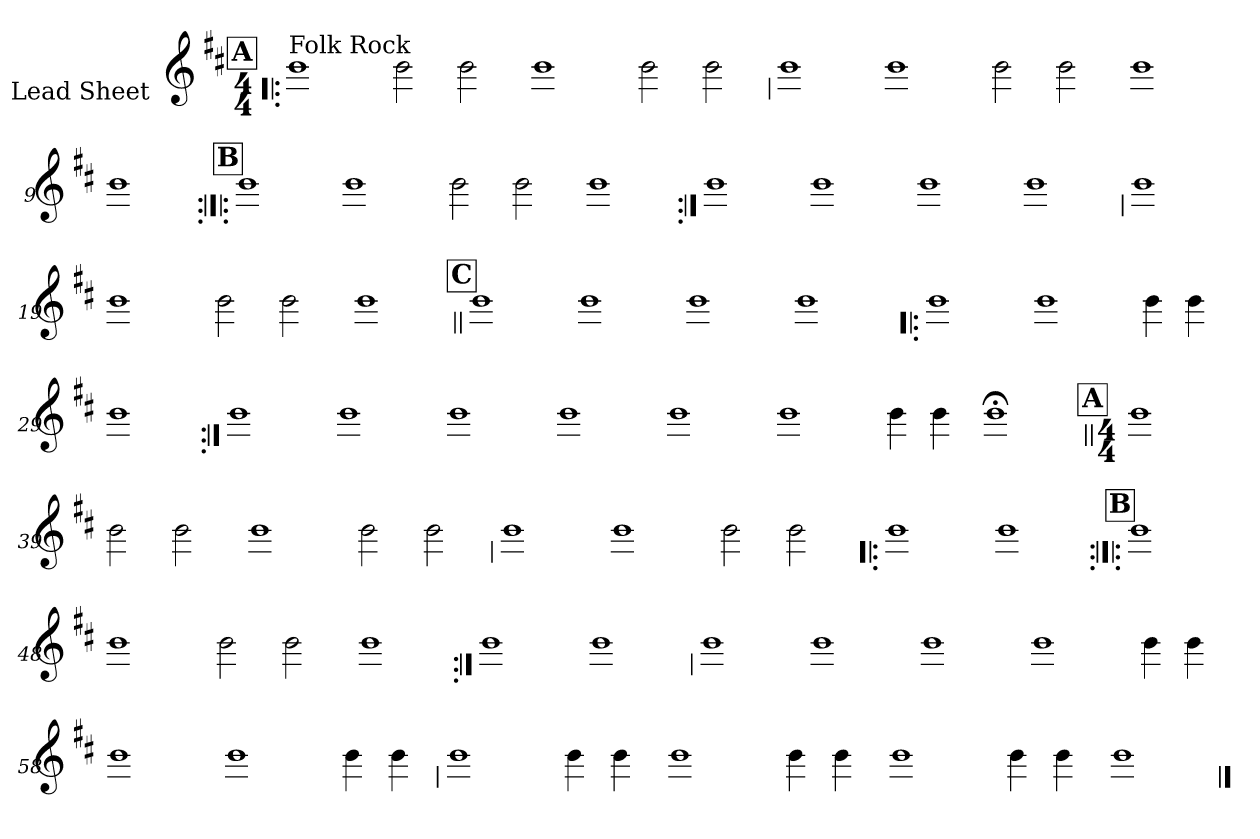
**kern
*part1
*staff1
*I"Lead Sheet
*stria0
*clefG2
*k[f#c#]
*D:
*M4/4
*MM180
!!LO:REH:place=s1:a:t=A
=1!|:
!LO:TX:a:t=Folk Rock
1b
=2-
2b
2b
=3-
1b
=4-
2b
2b
!!LO:LB:g=z
=5
1b
=6-
1b
=7-
2b
2b
=8-
1b
=9-
1b
!!LO:LB:g=z
!!LO:REH:place=s1:a:t=B
=10:|!|:
1b
=11-
1b
=12-
2b
2b
=13-
1b
!!LO:LB:g=z
=14:|!
1b
=15-
1b
=16-
1b
=17-
1b
!!LO:LB:g=z
=18
1b
=19-
1b
=20-
2b
2b
=21-
1b
!!LO:LB:g=z
!!LO:REH:place=s1:a:t=C
=22||
1b
=23-
1b
=24-
1b
=25-
1b
=26!|:
1b
=27-
1b
=28-
4b
4b
=29-
1b
!!LO:LB:g=z
=30:|!
1b
=31-
1b
=32-
1b
=33-
1b
=34-
1b
=35-
1b
=36-
4b
4b
=37-
1b;
!!LO:LB:g=z
!!LO:REH:place=s1:a:t=A
=38||
*M4/4
1b
=39-
2b
2b
=40-
1b
=41-
2b
2b
!!LO:LB:g=z
=42
1b
=43-
1b
=44-
2b
2b
=45!|:
1b
=46-
1b
!!LO:LB:g=z
!!LO:REH:place=s1:a:t=B
=47:|!|:
1b
=48-
1b
=49-
2b
2b
=50-
1b
=51:|!
1b
=52-
1b
!!LO:LB:g=z
=53
1b
=54-
1b
=55-
1b
=56-
1b
=57-
4b
4b
=58-
1b
=59-
1b
=60-
4b
4b
!!LO:LB:g=z
=61
1b
=62-
4b
4b
=63-
1b
=64-
4b
4b
=65-
1b
=66-
4b
4b
=67-
1b
==
*-
